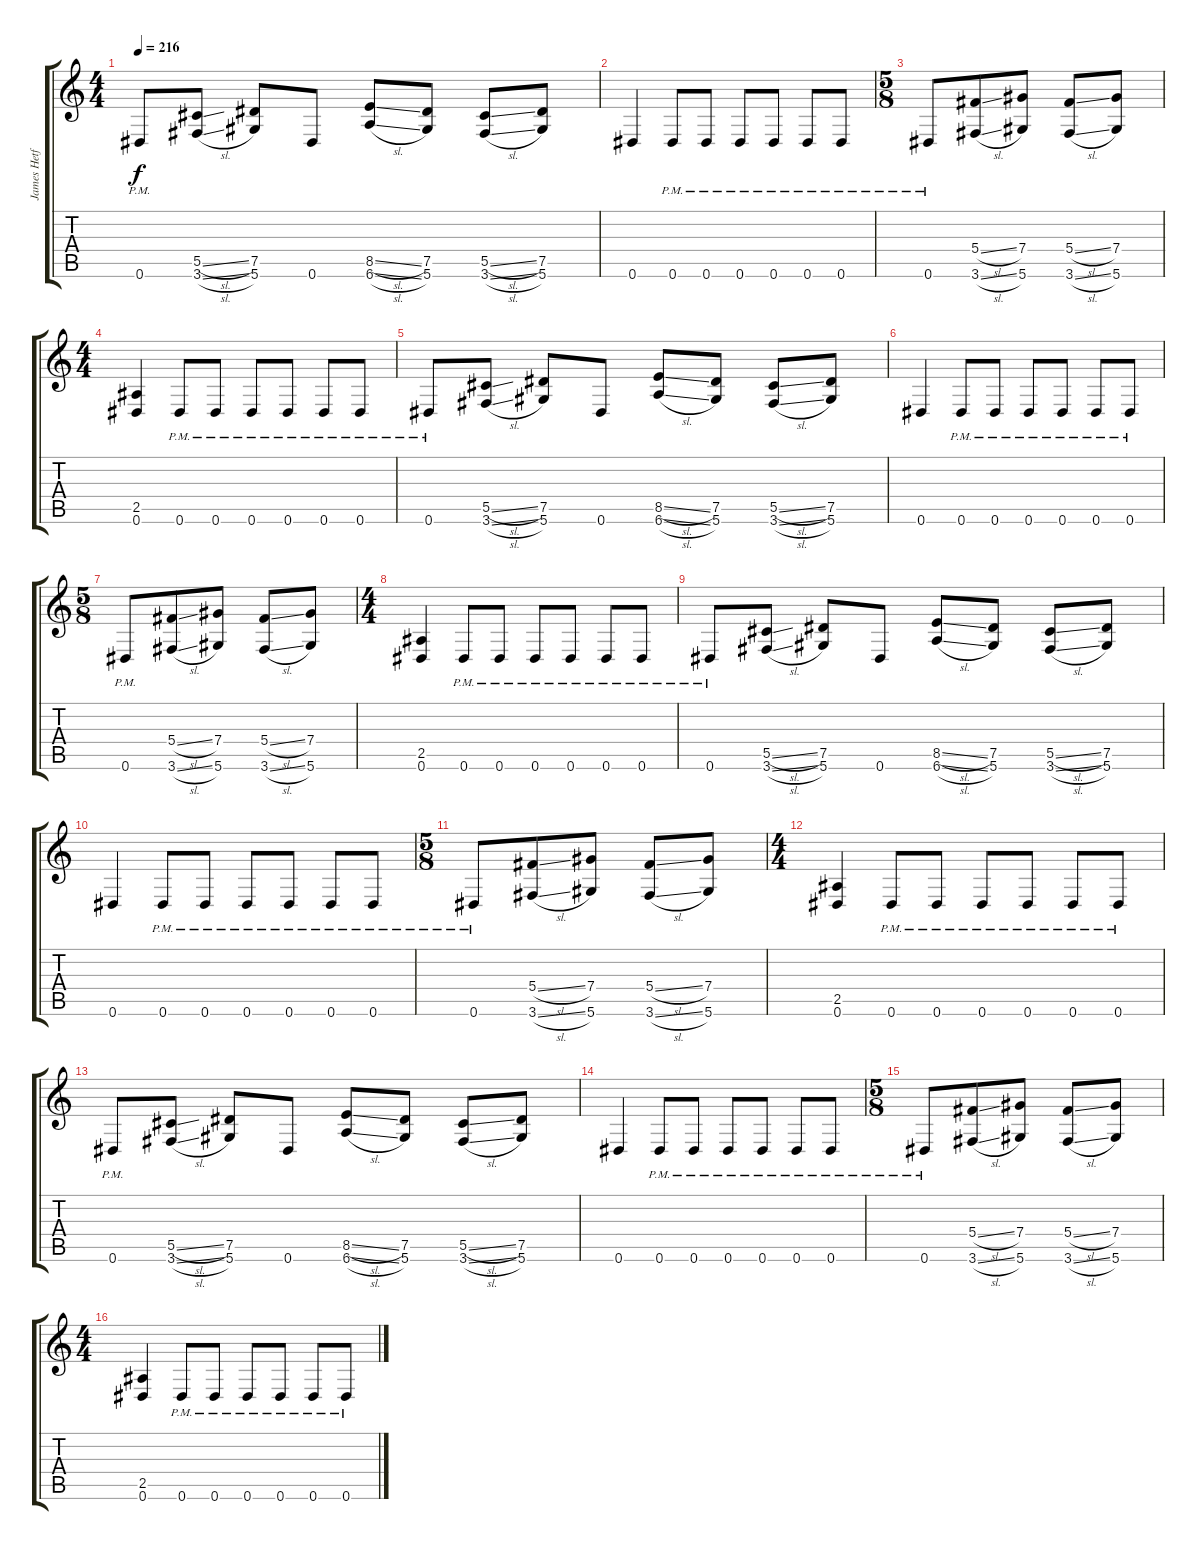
\track ("James Hetfield (Distortion Guitar)" "James Hetf") {instrument distortionguitar}
\staff {score tabs}
\tuning (Eb4 Bb3 Gb3 Db3 Ab2 Eb2) {hide}
\ts (4 4)
\tempo 216
\clef g2
\ks c
0.6{pm}.8{dy f} (5.5{sl} 3.6{sl}).8 (7.5 5.6).8 0.6.8 (8.5{sl} 6.6{sl}).8 (7.5 5.6).8 (5.5{sl} 3.6{sl}).8 (7.5 5.6).8 |
0.6.4 0.6{pm}.8 0.6{pm}.8 0.6{pm}.8 0.6{pm}.8 0.6{pm}.8 0.6{pm}.8 |
\ts (5 8)
0.6{pm}.8 (5.4{sl} 3.6{sl}).8 (7.4 5.6).8 (5.4{sl} 3.6{sl}).8 (7.4 5.6).8 |
\ts (4 4)
(2.5 0.6).4 0.6{pm}.8 0.6{pm}.8 0.6{pm}.8 0.6{pm}.8 0.6{pm}.8 0.6{pm}.8 |
0.6{pm}.8 (5.5{sl} 3.6{sl}).8 (7.5 5.6).8 0.6.8 (8.5{sl} 6.6{sl}).8 (7.5 5.6).8 (5.5{sl} 3.6{sl}).8 (7.5 5.6).8 |
0.6.4 0.6{pm}.8 0.6{pm}.8 0.6{pm}.8 0.6{pm}.8 0.6{pm}.8 0.6{pm}.8 |
\ts (5 8)
0.6{pm}.8 (5.4{sl} 3.6{sl}).8 (7.4 5.6).8 (5.4{sl} 3.6{sl}).8 (7.4 5.6).8 |
\ts (4 4)
(2.5 0.6).4 0.6{pm}.8 0.6{pm}.8 0.6{pm}.8 0.6{pm}.8 0.6{pm}.8 0.6{pm}.8 |
0.6{pm}.8 (5.5{sl} 3.6{sl}).8 (7.5 5.6).8 0.6.8 (8.5{sl} 6.6{sl}).8 (7.5 5.6).8 (5.5{sl} 3.6{sl}).8 (7.5 5.6).8 |
0.6.4 0.6{pm}.8 0.6{pm}.8 0.6{pm}.8 0.6{pm}.8 0.6{pm}.8 0.6{pm}.8 |
\ts (5 8)
0.6{pm}.8 (5.4{sl} 3.6{sl}).8 (7.4 5.6).8 (5.4{sl} 3.6{sl}).8 (7.4 5.6).8 |
\ts (4 4)
(2.5 0.6).4 0.6{pm}.8 0.6{pm}.8 0.6{pm}.8 0.6{pm}.8 0.6{pm}.8 0.6{pm}.8 |
0.6{pm}.8 (5.5{sl} 3.6{sl}).8 (7.5 5.6).8 0.6.8 (8.5{sl} 6.6{sl}).8 (7.5 5.6).8 (5.5{sl} 3.6{sl}).8 (7.5 5.6).8 |
0.6.4 0.6{pm}.8 0.6{pm}.8 0.6{pm}.8 0.6{pm}.8 0.6{pm}.8 0.6{pm}.8 |
\ts (5 8)
0.6{pm}.8 (5.4{sl} 3.6{sl}).8 (7.4 5.6).8 (5.4{sl} 3.6{sl}).8 (7.4 5.6).8 |
\ts (4 4)
(2.5 0.6).4 0.6{pm}.8 0.6{pm}.8 0.6{pm}.8 0.6{pm}.8 0.6{pm}.8 0.6{pm}.8
